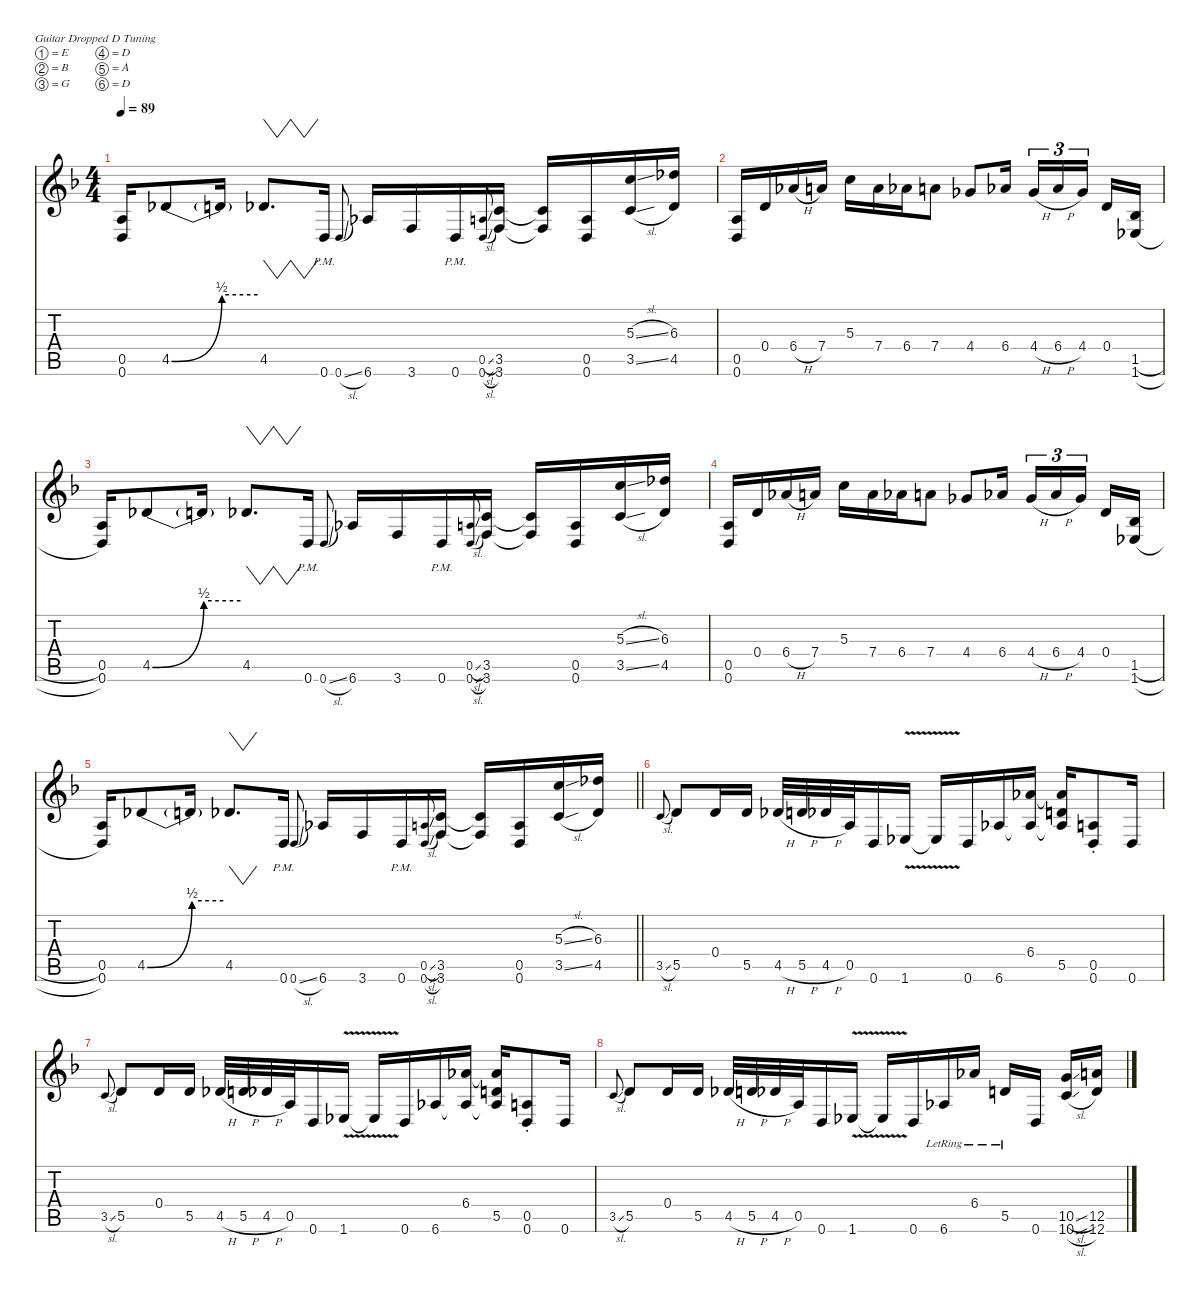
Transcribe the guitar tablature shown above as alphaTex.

\defaultSystemsLayout 4
\hideDynamics
\bracketExtendMode nobrackets
\singleTrackTrackNamePolicy hidden
\multiTrackTrackNamePolicy hidden
\firstSystemTrackNameMode fullname
\firstSystemTrackNameOrientation horizontal
\otherSystemsTrackNameOrientation horizontal
\track ("Guitar 1" "Guitar 1") {instrument distortionguitar}
\staff {score tabs}
\tuning (E4 B3 G3 D3 A2 D2)
\ts (4 4)
\tempo 89
\clef g2
\ks f
(0.5{acc forcenatural} 0.6{acc forcenatural}).16{dy mf beam Up} 4.5{be (bend 0 0 60 2) acc b}.8{beam Up} 4.5{be (hold 0 2 60 2) t}.16{dy f beam Up} 4.5{acc b}.8{vw d dy mf beam Up} 0.6{pm acc forcenatural}.16{beam Up} 0.6{sl acc forcenatural}.8{gr onbeat dy mp beam Up} 6.6{acc b}.16{dy mf beam Up} 3.6{acc forcenatural}.16{beam Up} 0.6{pm acc forcenatural}.16{beam Up} (0.5{sl acc forcenatural} 0.6{sl acc forcenatural}).8{gr onbeat dy mp beam Up} (3.5{acc forcenatural} 3.6{acc forcenatural}).16{dy mf beam Up} (3.5{t acc forcenatural} 3.6{t acc forcenatural}).16{beam Up} (0.5{acc forcenatural} 0.6{acc forcenatural}).16{beam Up} (5.3{sl acc forcenatural} 3.5{sl acc forcenatural}).16{beam Up} (6.3{acc b} 4.5{acc b}).16{beam Up} |
(0.5{acc forcenatural} 0.6{acc forcenatural}).16{beam Up} 0.4{acc forcenatural}.16{beam Up} 6.4{h acc b}.16{beam Up} 7.4{acc forcenatural}.16{beam Up} 5.3{acc forcenatural}.16{beam Down} 7.4{acc forcenatural}.16{beam Down} 6.4{acc b}.16{beam Down} 7.4{acc forcenatural}.8{beam Down} 4.4{acc b}.8{beam Up} 6.4{acc b}.16{beam Up} 4.4{h acc b}.16{tu (3 2) beam Up} 6.4{h acc b}.16{tu (3 2) beam Up} 4.4{acc b}.16{tu (3 2) beam Up} 0.4{acc forcenatural}.16{beam Up} (1.5{h acc b} 1.6{h acc b}).16{beam Up} |
(0.5{acc forcenatural} 0.6{acc forcenatural}).16{beam Up} 4.5{be (bend 0 0 60 2) acc b}.8{beam Up} 4.5{be (hold 0 2 60 2) t}.16{dy f beam Up} 4.5{acc b}.8{vw d dy mf beam Up} 0.6{pm acc forcenatural}.16{beam Up} 0.6{sl acc forcenatural}.8{gr onbeat dy mp beam Up} 6.6{acc b}.16{dy mf beam Up} 3.6{acc forcenatural}.16{beam Up} 0.6{pm acc forcenatural}.16{beam Up} (0.5{sl acc forcenatural} 0.6{sl acc forcenatural}).8{gr onbeat dy mp beam Up} (3.5{acc forcenatural} 3.6{acc forcenatural}).16{dy mf beam Up} (3.5{t acc forcenatural} 3.6{t acc forcenatural}).16{beam Up} (0.5{acc forcenatural} 0.6{acc forcenatural}).16{beam Up} (5.3{sl acc forcenatural} 3.5{sl acc forcenatural}).16{beam Up} (6.3{acc b} 4.5{acc b}).16{beam Up} |
(0.5{acc forcenatural} 0.6{acc forcenatural}).16{beam Up} 0.4{acc forcenatural}.16{beam Up} 6.4{h acc b}.16{beam Up} 7.4{acc forcenatural}.16{beam Up} 5.3{acc forcenatural}.16{beam Down} 7.4{acc forcenatural}.16{beam Down} 6.4{acc b}.16{beam Down} 7.4{acc forcenatural}.8{beam Down} 4.4{acc b}.8{beam Up} 6.4{acc b}.16{beam Up} 4.4{h acc b}.16{tu (3 2) beam Up} 6.4{h acc b}.16{tu (3 2) beam Up} 4.4{acc b}.16{tu (3 2) beam Up} 0.4{acc forcenatural}.16{beam Up} (1.5{h acc b} 1.6{h acc b}).16{beam Up} |
\barLineRight lightlight
(0.5{acc forcenatural} 0.6{acc forcenatural}).16{beam Up} 4.5{be (bend 0 0 60 2) acc b}.8{beam Up} 4.5{be (hold 0 2 60 2) t}.16{dy f beam Up} 4.5{acc b}.8{vw d dy mf beam Up} 0.6{pm acc forcenatural}.16{beam Up} 0.6{sl acc forcenatural}.8{gr onbeat dy mp beam Up} 6.6{acc b}.16{dy mf beam Up} 3.6{acc forcenatural}.16{beam Up} 0.6{pm acc forcenatural}.16{beam Up} (0.5{sl acc forcenatural} 0.6{sl acc forcenatural}).8{gr onbeat dy mp beam Up} (3.5{acc forcenatural} 3.6{acc forcenatural}).16{dy mf beam Up} (3.5{t acc forcenatural} 3.6{t acc forcenatural}).16{beam Up} (0.5{acc forcenatural} 0.6{acc forcenatural}).16{beam Up} (5.3{sl acc forcenatural} 3.5{sl acc forcenatural}).16{beam Up} (6.3{acc b} 4.5{acc b}).16{beam Up} |
3.5{sl acc forcenatural}.8{gr onbeat dy mp instrument acousticguitarsteel beam Up} 5.5{acc forcenatural}.8{dy mf beam Up} 0.4{acc forcenatural}.16{beam Up} 5.5{acc forcenatural}.16{beam Up} 4.5{h acc b}.32{beam Up} 5.5{h acc forcenatural}.32{beam Up} 4.5{h acc b}.32{beam Up} 0.5{acc forcenatural}.32{beam Up} 0.6{acc forcenatural}.16{beam Up} 1.6{v acc b}.16{beam Up} 1.6{v t acc b}.16{dy f beam Up} 0.6{acc forcenatural}.16{dy mf beam Up} 6.6{acc b}.16{beam Up} (6.4{acc b} 6.6{t acc b}).16{beam Up} (6.4{t acc b} 5.5{acc forcenatural} 6.6{t acc b}).16{dy f beam Up} (0.5{st acc forcenatural} 0.6{st acc forcenatural}).8{dy mf beam Up} 0.6{acc forcenatural}.16{beam Up} |
3.5{sl acc forcenatural}.8{gr onbeat dy mp beam Up} 5.5{acc forcenatural}.8{dy mf beam Up} 0.4{acc forcenatural}.16{beam Up} 5.5{acc forcenatural}.16{beam Up} 4.5{h acc b}.32{beam Up} 5.5{h acc forcenatural}.32{beam Up} 4.5{h acc b}.32{beam Up} 0.5{acc forcenatural}.32{beam Up} 0.6{acc forcenatural}.16{beam Up} 1.6{v acc b}.16{beam Up} 1.6{v t acc b}.16{dy f beam Up} 0.6{acc forcenatural}.16{dy mf beam Up} 6.6{acc b}.16{beam Up} (6.4{acc b} 6.6{t acc b}).16{beam Up} (6.4{t acc b} 5.5{acc forcenatural} 6.6{t acc b}).16{dy f beam Up} (0.5{st acc forcenatural} 0.6{st acc forcenatural}).8{dy mf beam Up} 0.6{acc forcenatural}.16{beam Up} |
3.5{sl acc forcenatural}.8{gr onbeat dy mp instrument distortionguitar beam Up} 5.5{acc forcenatural}.8{dy mf beam Up} 0.4{acc forcenatural}.16{beam Up} 5.5{acc forcenatural}.16{beam Up} 4.5{h acc b}.32{beam Up} 5.5{h acc forcenatural}.32{beam Up} 4.5{h acc b}.32{beam Up} 0.5{acc forcenatural}.32{beam Up} 0.6{acc forcenatural}.16{beam Up} 1.6{v acc b}.16{beam Up} 1.6{v t acc b}.16{beam Up} 0.6{acc forcenatural}.16{beam Up} 6.6{lr acc b}.16{beam Up} 6.4{lr acc b}.16{beam Up} 5.5{lr acc forcenatural}.16{beam Up} 0.6{acc forcenatural}.16{beam Up beam split} (10.5{sl acc forcenatural} 10.6{sl acc forcenatural}).16{dy f beam Up} (12.5{acc forcenatural} 12.6{acc forcenatural}).16{beam Up}
